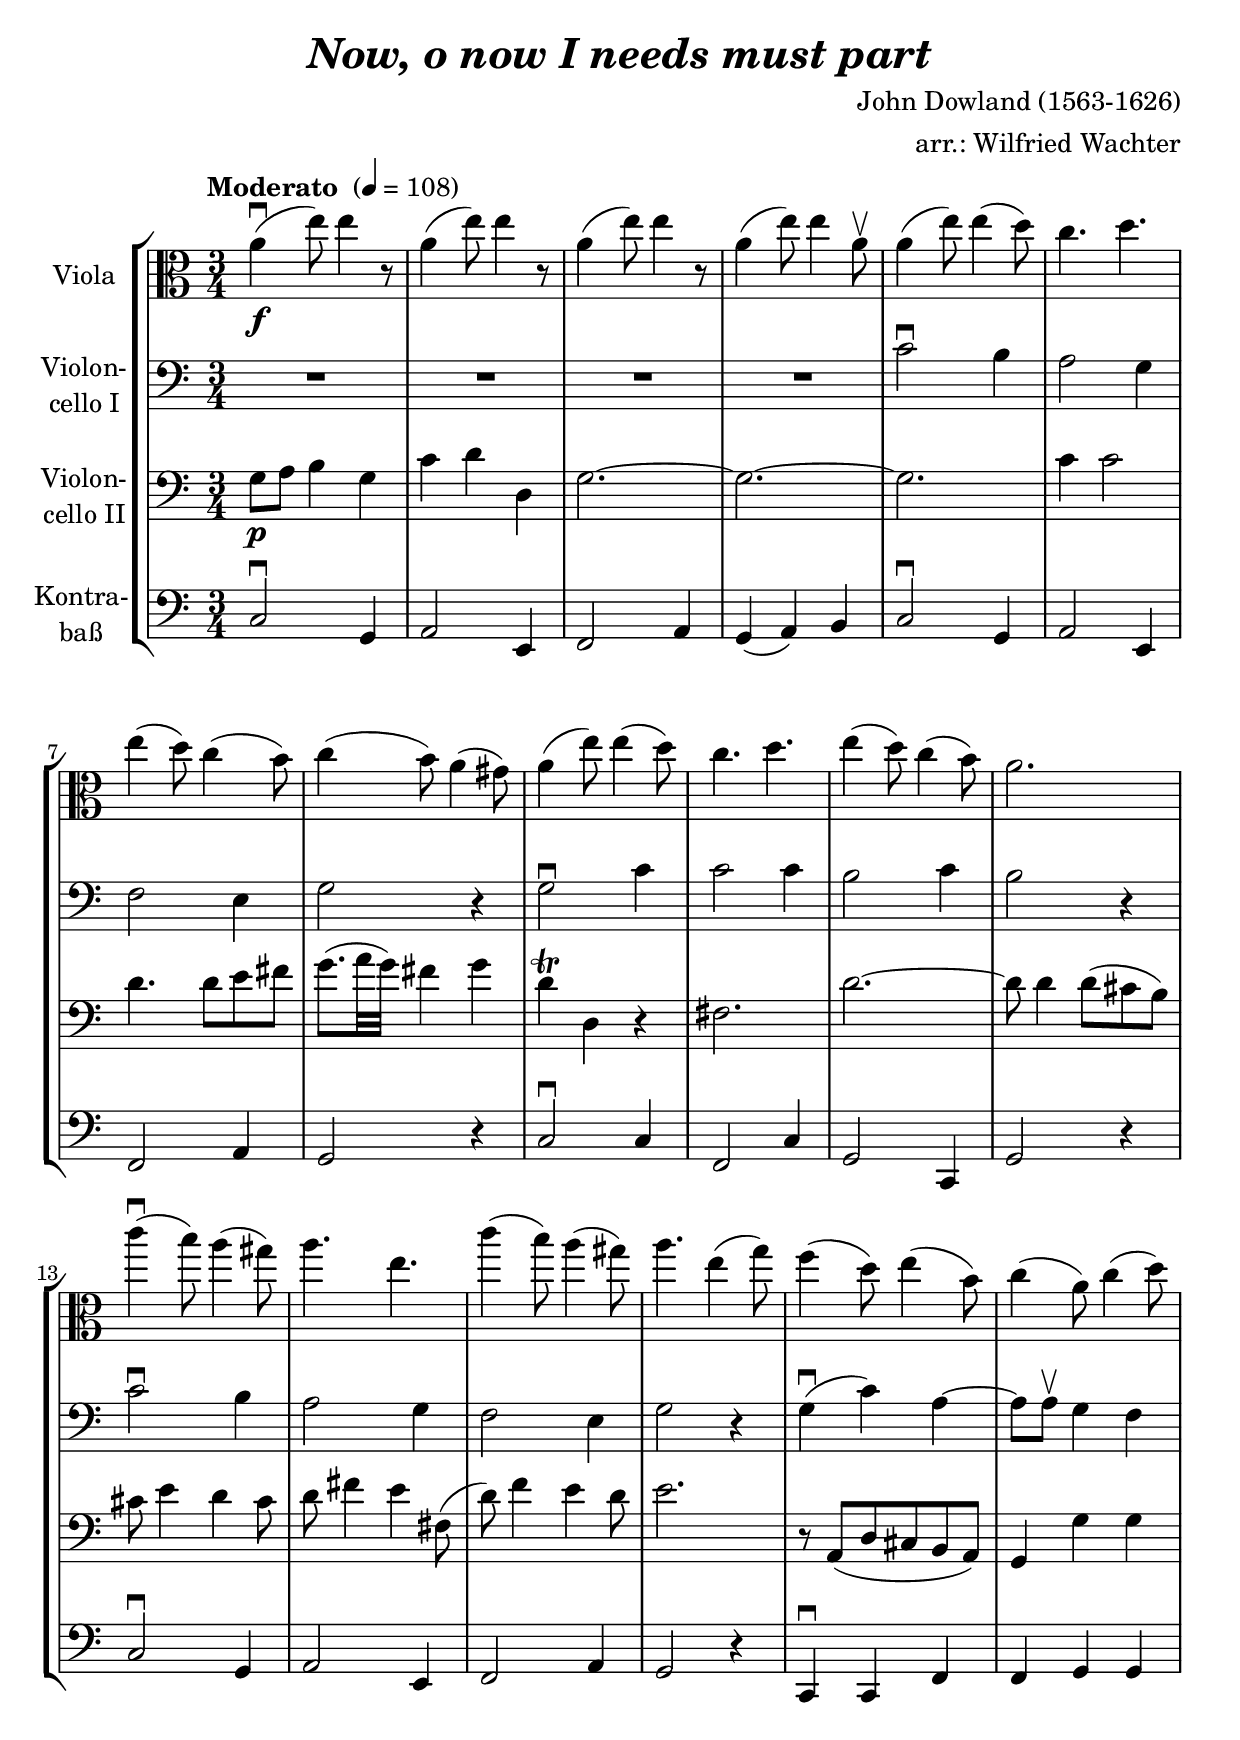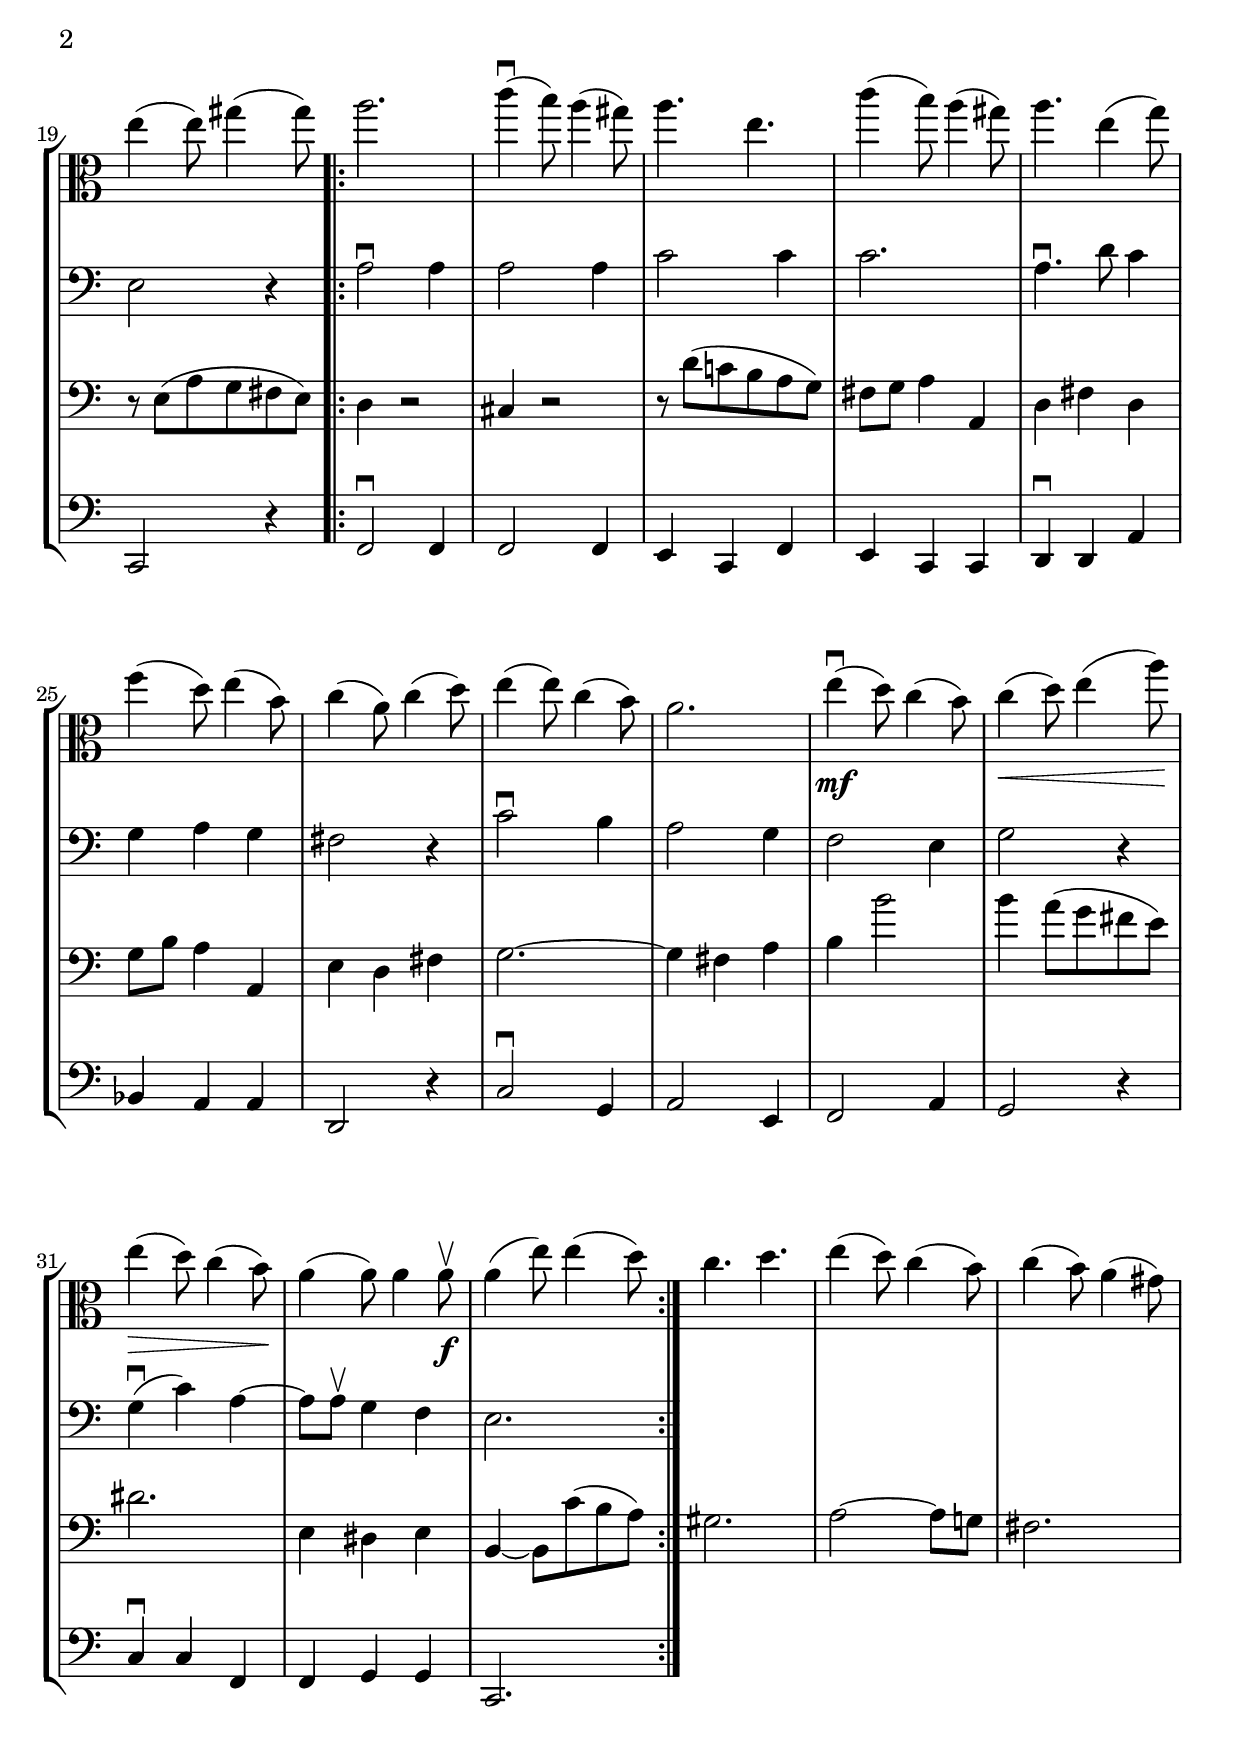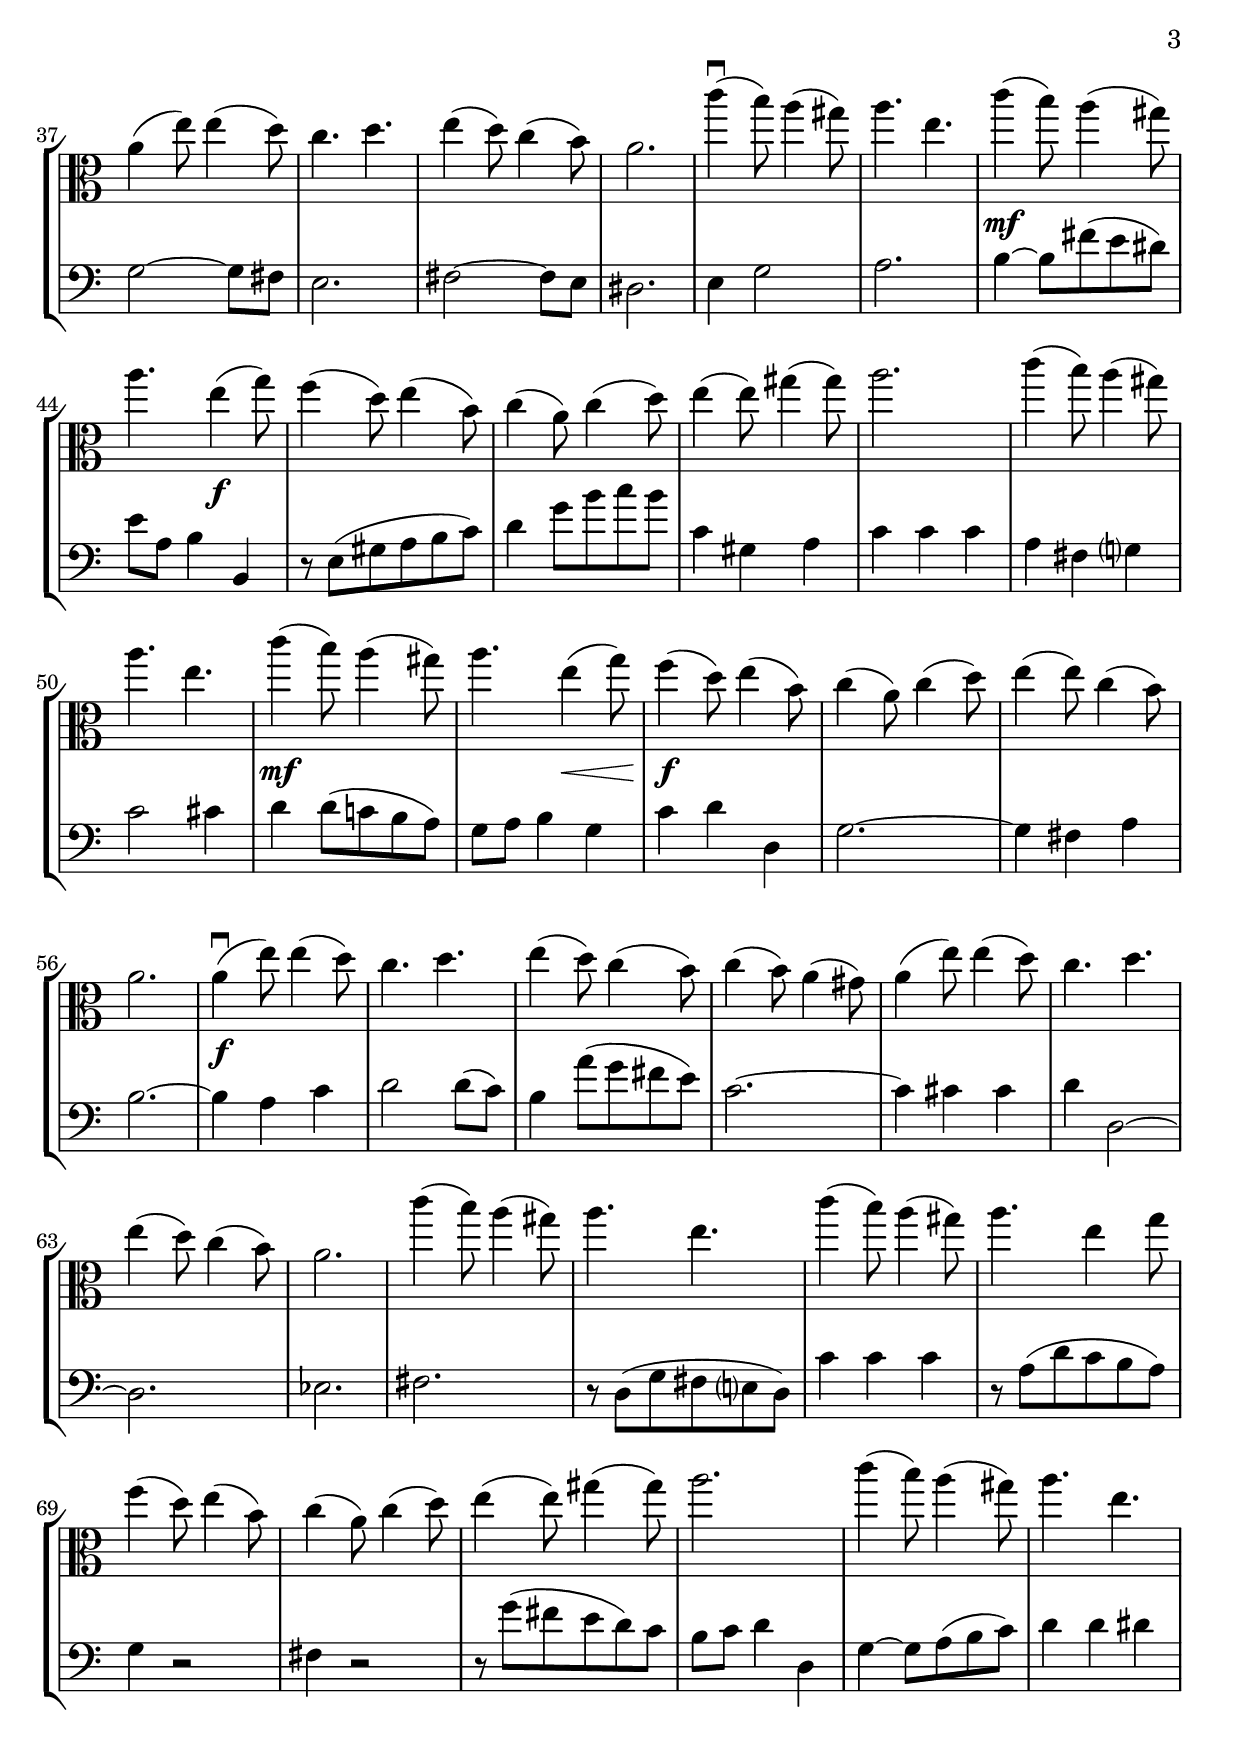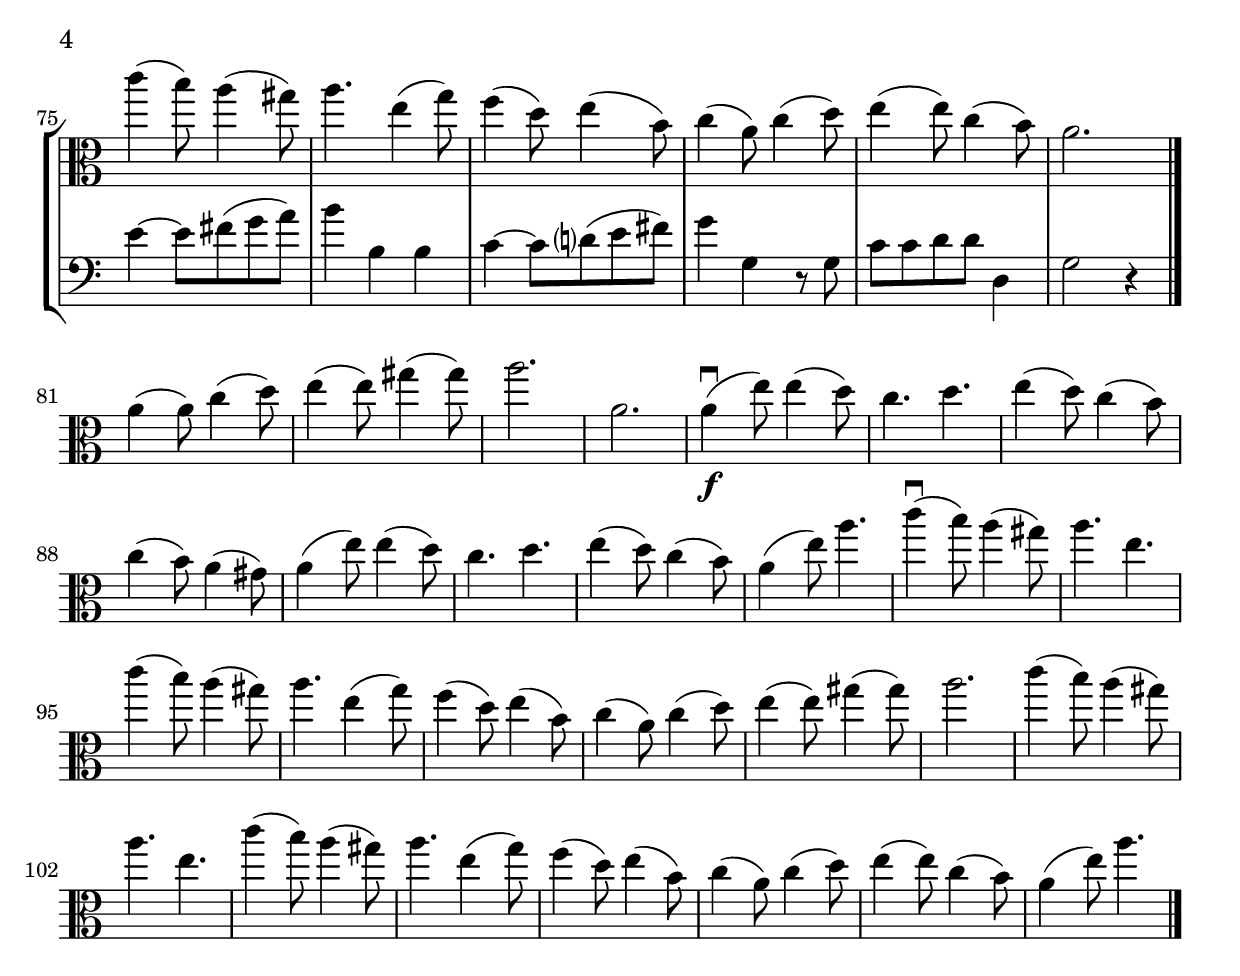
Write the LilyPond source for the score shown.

\version "2.18.2"
\include "deutsch.ly"
  
#(set-global-staff-size 23)

\header {
  title     = \markup \bold \italic "Now, o now I needs must part"
  composer  = "John Dowland (1563-1626)"
  arranger  = "arr.: Wilfried Wachter"
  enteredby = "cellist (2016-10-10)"
%  piece     = ""
}

voiceconsts = {
  \key c \major
  \time 3/4
  \clef "bass"
% \numericTimeSignature
  \compressFullBarRests
  \tempo "Moderato " 4=108
}

%minstr = "harpsichord"
mist = "string ensemble 1"
%minstr = "accordion"
miba = "bassoon"
milo = "drawbar organ"

\include "v1.ily"
vb = \relative c' {
  \voiceconsts

  R2.*4
  c2\downbow h4
  a2 g4
  f2 e4
  g2 r4
  g2\downbow c4
  c2 c4
  h2 c4
  h2 r4
  c2\downbow h4
  a2 g4
  f2 e4
  g2 r4

  g(\downbow c) a~
  a8 a\upbow g4 f
  e2 r4
  \repeat volta 2 {
    a2\downbow a4
    a2 a4
    c2 c4
    c2.
    a4.\downbow d8 c4
    g a g
    fis2 r4
    c'2\downbow h4
    a2 g4

    f2 e4
    g2 r4
    g(\downbow c) a~
    a8 a\upbow g4 f
    e2.
  }
}

\include "v3.ily"
vd = \relative c {
  \voiceconsts

  c2\downbow g4
  a2 e4
  f2 a4
  g( a) h
  c2\downbow g4
  a2 e4
  f2 a4
  g2 r4
  c2\downbow c4
  f,2 c'4
  g2 c,4
  g'2 r4
  c2\downbow g4

  a2 e4
  f2 a4
  g2 r4
  c,\downbow c f
  f g g
  c,2 r4
  \repeat volta 2 {
    f2\downbow f4
    f2 f4
    e c f
    e c c
    d\downbow d a'

    b a a
    d,2 r4
    c'2\downbow g4
    a2 e4
    f2 a4
    g2 r4
    c\downbow c f,
    f g g
    c,2.
  }
}


music = \new StaffGroup <<
      \new Staff {
	\set Staff.midiInstrument = \mist
	\set Staff.instrumentName = \markup \center-column { "Viola" }
	\transpose c c { \va }
      }

      \new Staff {
	\set Staff.midiInstrument = \mist
	\set Staff.instrumentName = \markup \center-column { "Violon-" "cello I" }
	\transpose c c { \vb }
      }
      
      \new Staff {
	\set Staff.midiInstrument = \miba
	\set Staff.instrumentName = \markup \center-column { "Violon-" "cello II" }
	\transpose c c { \vc }
      }

      \new Staff {
	\set Staff.midiInstrument = \miba
	\set Staff.instrumentName = \markup \center-column { "Kontra-" "baß" }
	\transpose c c { \vd }
      }
>>

\book {
  \score {
    \music
    \layout {}
  }

  \score {
    \unfoldRepeats \music

    \midi {
      \context {
        \Score
      }
    }
  }
}
